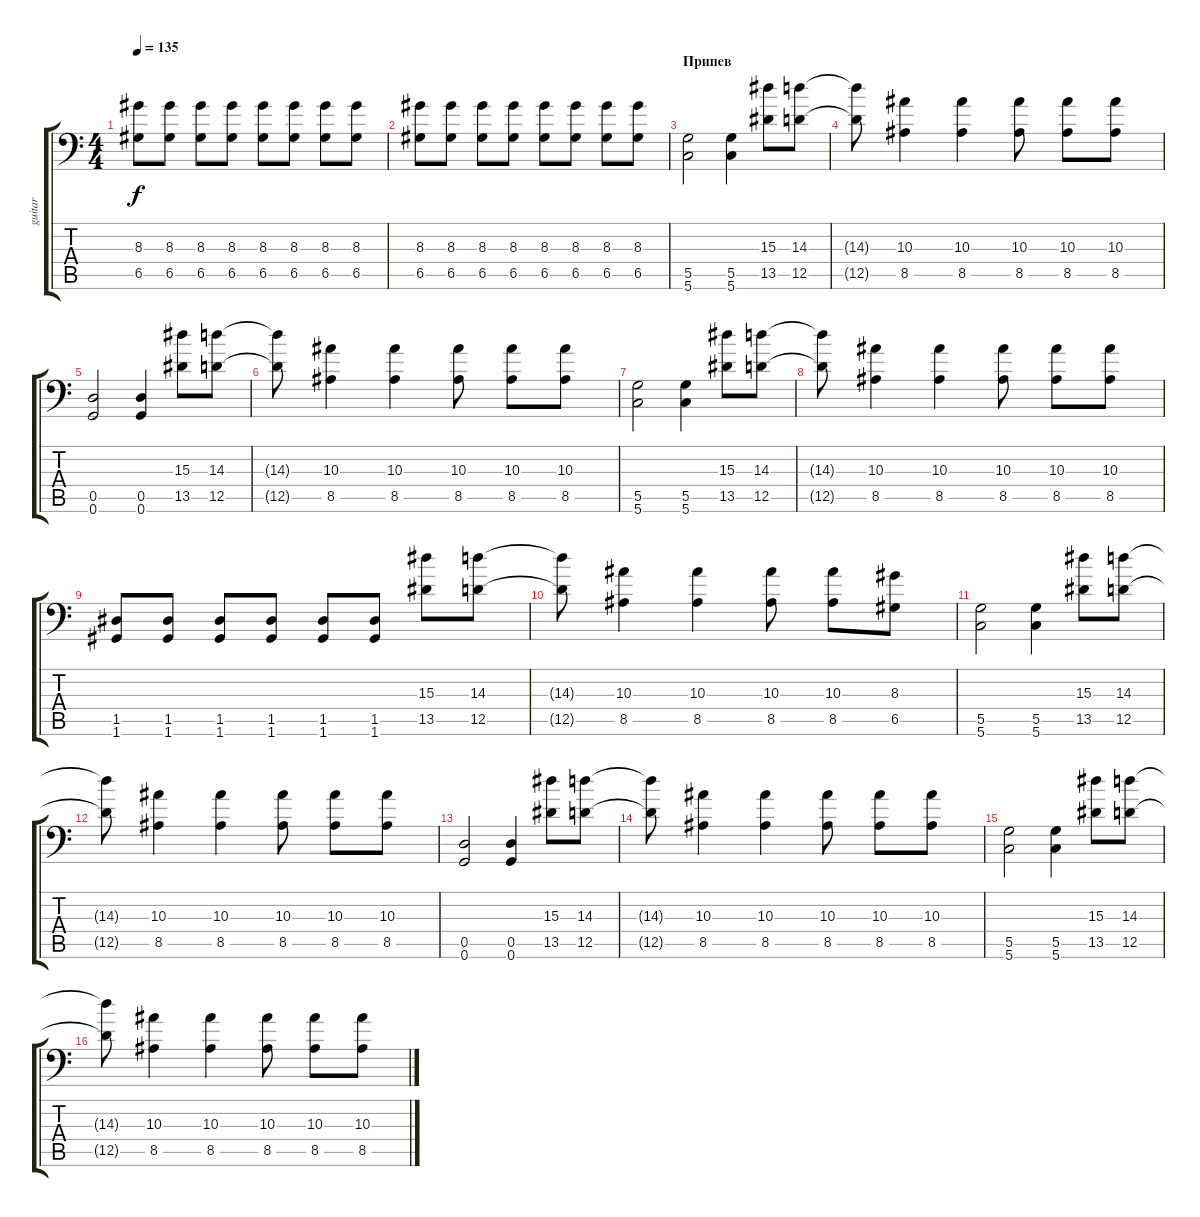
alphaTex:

\track ("guitar" "guitar") {instrument overdrivenguitar}
\staff {score tabs}
\tuning (A3 E3 C3 G2 D2 G1) {hide}
\ts (4 4)
\tempo 135
\clef f4
\ks c
(8.3 6.5).8{dy f} (8.3 6.5).8 (8.3 6.5).8 (8.3 6.5).8 (8.3 6.5).8 (8.3 6.5).8 (8.3 6.5).8 (8.3 6.5).8 |
(8.3 6.5).8 (8.3 6.5).8 (8.3 6.5).8 (8.3 6.5).8 (8.3 6.5).8 (8.3 6.5).8 (8.3 6.5).8 (8.3 6.5).8 |
\section ("" "Припев")
(5.5 5.6).2 (5.5 5.6).4 (15.3 13.5).8 (14.3 12.5).8 |
(14.3{t} 12.5{t}).8 (10.3 8.5).4 (10.3 8.5).4 (10.3 8.5).8 (10.3 8.5).8 (10.3 8.5).8 |
(0.5 0.6).2 (0.5 0.6).4 (15.3 13.5).8 (14.3 12.5).8 |
(14.3{t} 12.5{t}).8 (10.3 8.5).4 (10.3 8.5).4 (10.3 8.5).8 (10.3 8.5).8 (10.3 8.5).8 |
(5.5 5.6).2 (5.5 5.6).4 (15.3 13.5).8 (14.3 12.5).8 |
(14.3{t} 12.5{t}).8 (10.3 8.5).4 (10.3 8.5).4 (10.3 8.5).8 (10.3 8.5).8 (10.3 8.5).8 |
(1.5 1.6).8 (1.5 1.6).8 (1.5 1.6).8 (1.5 1.6).8 (1.5 1.6).8 (1.5 1.6).8 (15.3 13.5).8 (14.3 12.5).8 |
(14.3{t} 12.5{t}).8 (10.3 8.5).4 (10.3 8.5).4 (10.3 8.5).8 (10.3 8.5).8 (8.3 6.5).8 |
(5.5 5.6).2 (5.5 5.6).4 (15.3 13.5).8 (14.3 12.5).8 |
(14.3{t} 12.5{t}).8 (10.3 8.5).4 (10.3 8.5).4 (10.3 8.5).8 (10.3 8.5).8 (10.3 8.5).8 |
(0.5 0.6).2 (0.5 0.6).4 (15.3 13.5).8 (14.3 12.5).8 |
(14.3{t} 12.5{t}).8 (10.3 8.5).4 (10.3 8.5).4 (10.3 8.5).8 (10.3 8.5).8 (10.3 8.5).8 |
(5.5 5.6).2 (5.5 5.6).4 (15.3 13.5).8 (14.3 12.5).8 |
(14.3{t} 12.5{t}).8 (10.3 8.5).4 (10.3 8.5).4 (10.3 8.5).8 (10.3 8.5).8 (10.3 8.5).8
